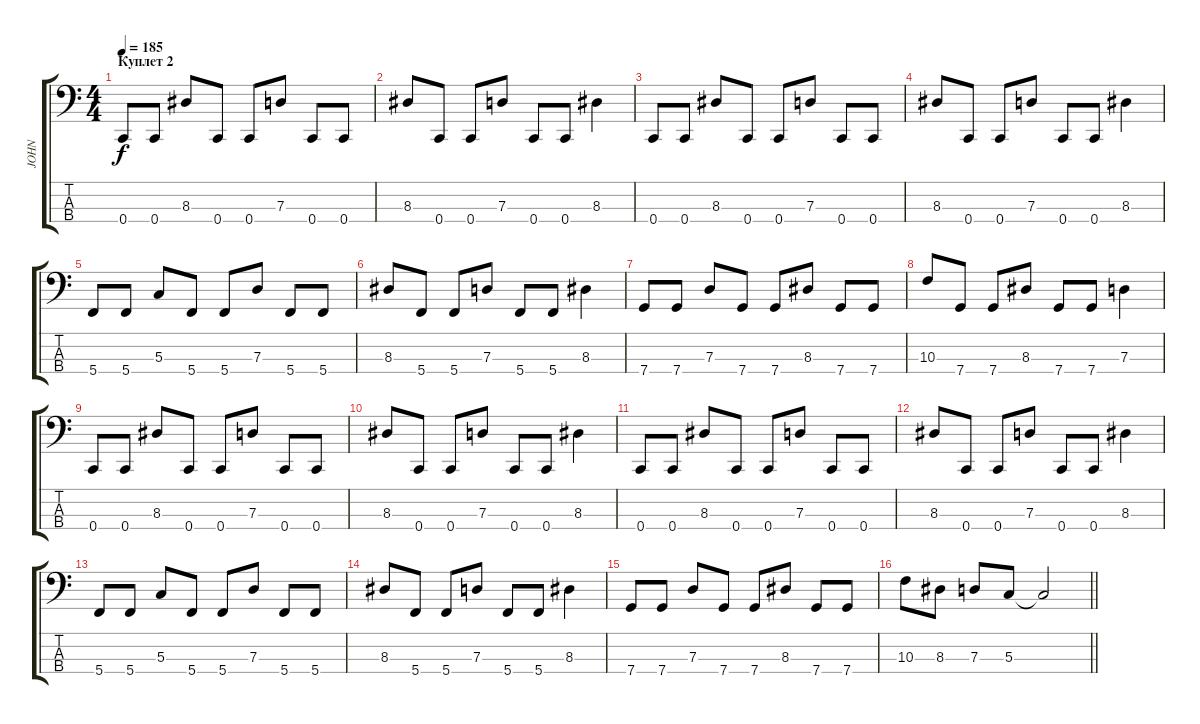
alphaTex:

\track ("JOHN" "JOHN") {instrument electricbassfinger}
\staff {score tabs}
\tuning (F2 C2 G1 C1) {hide}
\ts (4 4)
\section ("" "Куплет 2")
\tempo 185
\clef f4
\ks c
0.4.8{dy f} 0.4.8 8.3.8 0.4.8 0.4.8 7.3.8 0.4.8 0.4.8 |
8.3.8 0.4.8 0.4.8 7.3.8 0.4.8 0.4.8 8.3.4 |
0.4.8 0.4.8 8.3.8 0.4.8 0.4.8 7.3.8 0.4.8 0.4.8 |
8.3.8 0.4.8 0.4.8 7.3.8 0.4.8 0.4.8 8.3.4 |
5.4.8 5.4.8 5.3.8 5.4.8 5.4.8 7.3.8 5.4.8 5.4.8 |
8.3.8 5.4.8 5.4.8 7.3.8 5.4.8 5.4.8 8.3.4 |
7.4.8 7.4.8 7.3.8 7.4.8 7.4.8 8.3.8 7.4.8 7.4.8 |
10.3.8 7.4.8 7.4.8 8.3.8 7.4.8 7.4.8 7.3.4 |
0.4.8 0.4.8 8.3.8 0.4.8 0.4.8 7.3.8 0.4.8 0.4.8 |
8.3.8 0.4.8 0.4.8 7.3.8 0.4.8 0.4.8 8.3.4 |
0.4.8 0.4.8 8.3.8 0.4.8 0.4.8 7.3.8 0.4.8 0.4.8 |
8.3.8 0.4.8 0.4.8 7.3.8 0.4.8 0.4.8 8.3.4 |
5.4.8 5.4.8 5.3.8 5.4.8 5.4.8 7.3.8 5.4.8 5.4.8 |
8.3.8 5.4.8 5.4.8 7.3.8 5.4.8 5.4.8 8.3.4 |
7.4.8 7.4.8 7.3.8 7.4.8 7.4.8 8.3.8 7.4.8 7.4.8 |
\barLineRight lightlight
10.3.8 8.3.8 7.3.8 5.3.8 5.3{t}.2
